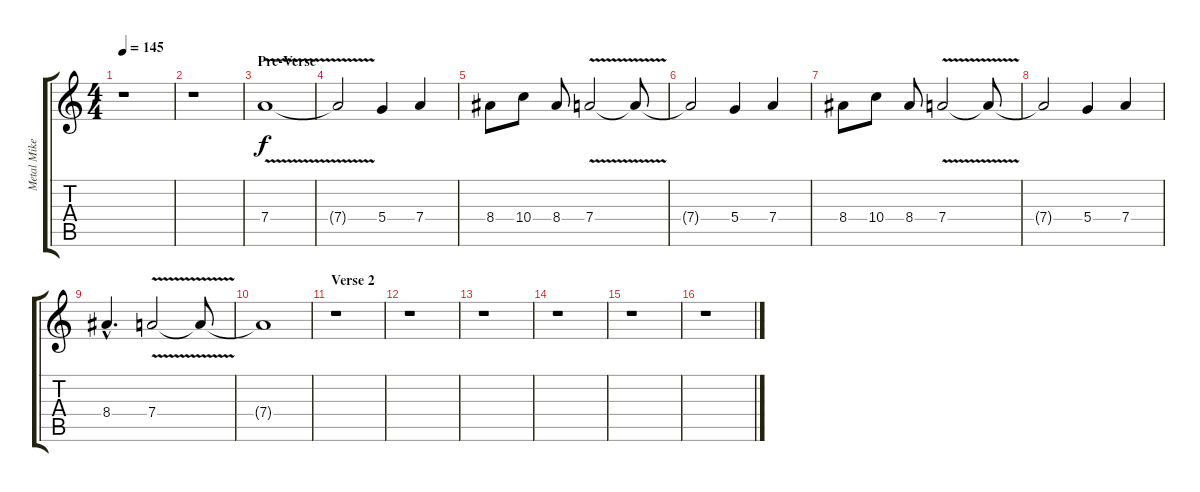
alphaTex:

\track ("Metal Mike" "Metal Mike") {instrument distortionguitar}
\staff {score tabs}
\tuning (E4 B3 G3 D3 A2 D2) {hide}
\ts (4 4)
\tempo 145
\clef g2
\ks c
r.1{dy f} |
r.1 |
\section ("" "Pre-Verse")
7.4{v}.1 |
7.4{t}.2 5.4.4 7.4.4 |
8.4.8 10.4.8 8.4.8 7.4{v}.2 7.4{t}.8 |
7.4{t}.2 5.4.4 7.4.4 |
8.4.8 10.4.8 8.4.8 7.4{v}.2 7.4{t}.8 |
7.4{t}.2 5.4.4 7.4.4 |
8.4{hac}.4{d} 7.4{v}.2 7.4{t}.8 |
7.4{t}.1 |
\section ("" "Verse 2")
r.1 |
r.1 |
r.1 |
r.1 |
r.1 |
r.1
